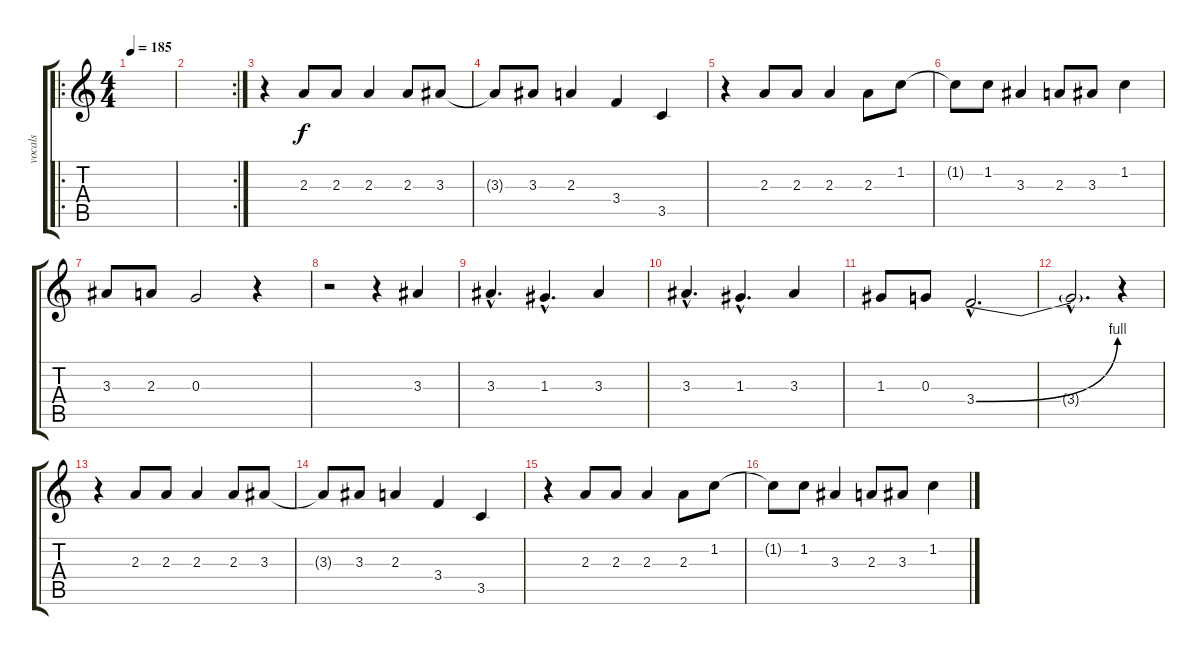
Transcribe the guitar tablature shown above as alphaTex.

\track ("vocals" "vocals") {instrument distortionguitar}
\staff {score tabs}
\tuning (E4 B3 G3 D3 A2 E2) {hide}
\ro
\ts (4 4)
\tempo 185
\clef g2
\ks c
|
\rc 2
|
r.4 2.3.8 2.3.8 2.3.4 2.3.8 3.3.8 |
3.3{t}.8 3.3.8 2.3.4 3.4.4 3.5.4 |
r.4 2.3.8 2.3.8 2.3.4 2.3.8 1.2.8 |
1.2{t}.8 1.2.8 3.3.4 2.3.8 3.3.8 1.2.4 |
3.3.8 2.3.8 0.3.2 r.4 |
r.2 r.4 3.3.4 |
3.3{hac}.4{d} 1.3{hac}.4{d} 3.3.4 |
3.3{hac}.4{d} 1.3{hac}.4{d} 3.3.4 |
1.3.8 0.3.8 3.4{be (bend 0 0 60 4) hac}.2{d} |
3.4{hac t}.2{d} r.4 |
r.4 2.3.8 2.3.8 2.3.4 2.3.8 3.3.8 |
3.3{t}.8 3.3.8 2.3.4 3.4.4 3.5.4 |
r.4 2.3.8 2.3.8 2.3.4 2.3.8 1.2.8 |
1.2{t}.8 1.2.8 3.3.4 2.3.8 3.3.8 1.2.4
